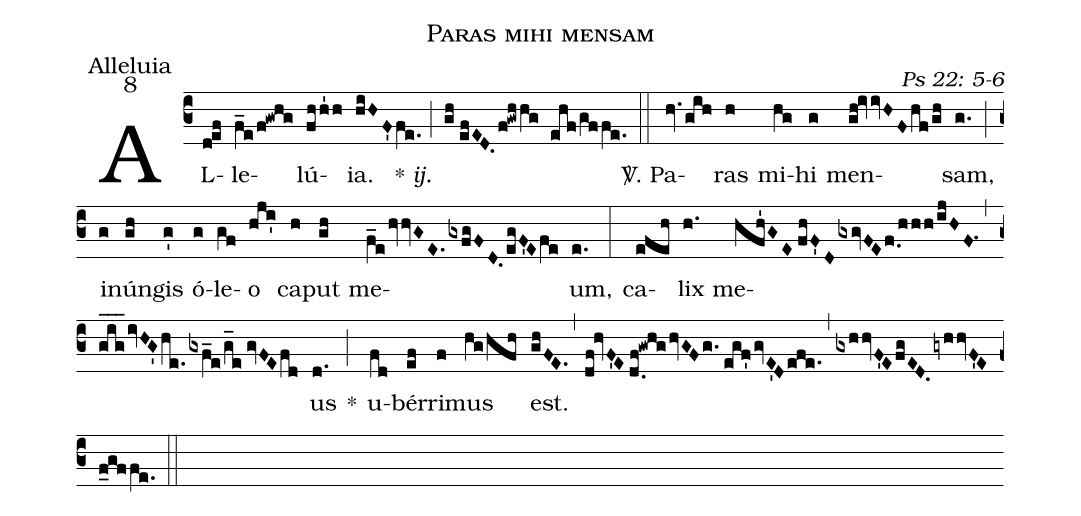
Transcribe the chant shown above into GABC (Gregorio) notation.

name: Paras mihi mensam;
office-part: Alleluia;
mode: 8;
commentary: Ps 22: 5-6;
%%
(c3) AL(def)le(f_e/f!gwhg)lú(fhh'1h)ia.(hiHF'fe.) {*}~<i>ij.</i>(;) (gh//efED.f!gwhhg ehf/gffe.) (::)
<sp>V/</sp>. Pa(hv.gih)ras(h) mi(hg)hi(g) men(gh!ivvHFhf/gh)sam,(g.) (;) in(g)ún(gh)gis(g') ó(g)le(gf)o(hji') ca(h)put(gh) me(f_ehvvGE.gxfgFD./!egF'E/!fe)um,(e.) (:)
ca(efeh)lix(h.) me(hfh'GE//fhF'DgxgvFEf.0/[-0.5]hhh/ijHF.1)(,)(g_i_g_ivHG'/!he.gxf_e/g_e//gvFEfd)us(d.) *(;)
u(fd)bér(ef)ri(f)mus(hg/hfh) est.(ghFE.) (,) (df!hvF'E//d.0f!gwhghvGFg.//egf'/!gvE'Defe.) (,) (gxhhvF'EfgED.gyhhvF'Ef_gffe.) (::)
